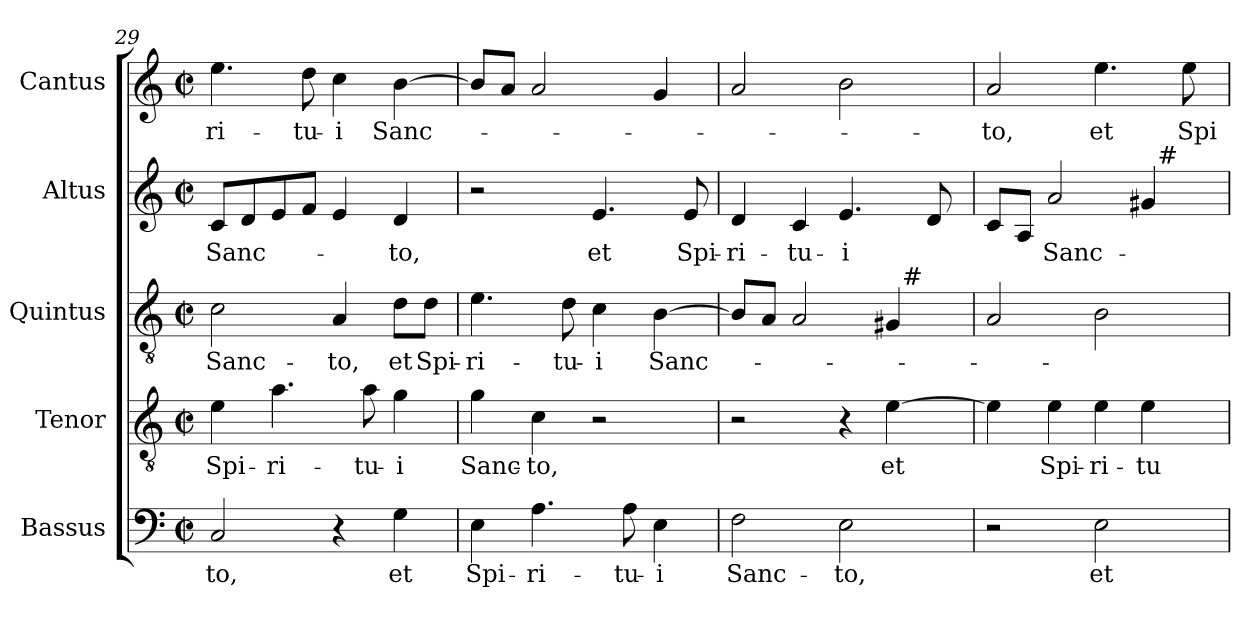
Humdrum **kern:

**kern	**text	**kern	**text	**kern	**text	**kern	**text	**kern	**text
*part5	*part5	*part4	*part4	*part3	*part3	*part2	*part2	*part1	*part1
*staff5	*staff5	*staff4	*staff4	*staff3	*staff3	*staff2	*staff2	*staff1	*staff1
*I"Bassus	*	*I"Tenor	*	*I"Quintus	*	*I"Altus	*	*I"Cantus	*
*I'B.	*	*I'T.	*	*I'Q.	*	*I'A.	*	*I'C.	*
*clefF4	*	*clefGv2	*	*clefGv2	*	*clefG2	*	*clefG2	*
*	*	*ITrd7c12	*	*ITrd7c12	*	*	*	*	*
*k[]	*	*k[]	*	*k[]	*	*k[]	*	*k[]	*
*C:	*	*C:	*	*C:	*	*C:	*	*C:	*
*M2/2	*	*M2/2	*	*M2/2	*	*M2/2	*	*M2/2	*
*met(c|)	*	*met(c|)	*	*met(c|)	*	*met(c|)	*	*met(c|)	*
=29	=29	=29	=29	=29	=29	=29	=29	=29	=29
!	!LO:LY:b:color=#000000	!	!	!	!	!	!	!	!
!	!	!	!LO:LY:b:color=#000000	!	!	!	!	!	!
!	!	!	!	!	!LO:LY:b:color=#000000	!	!	!	!
!	!	!	!	!	!	!	!LO:LY:b:color=#000000	!	!
!	!	!	!	!	!	!	!	!	!LO:LY:b:color=#000000
2Ci/	-to,	4Ei\	Spi-	2Ci\	Sanc-	8ci/L	Sanc-	4.eei\	-ri-
.	.	.	.	.	.	8di/	.	.	.
!	!	!	!LO:LY:b:color=#000000	!	!	!	!	!	!
.	.	4.Ai\	-ri-	.	.	8ei/	.	.	.
!	!	!	!	!	!	!	!	!	!LO:LY:b:color=#000000
.	.	.	.	.	.	8fi/J	.	8ddi\	-tu-
!	!	!	!	!	!LO:LY:b:color=#000000	!	!	!	!
!	!	!	!	!	!	!	!	!	!LO:LY:b:color=#000000
4r	.	.	.	4AAi/	-to,	4ei/	.	4cci\	-i
!	!	!	!LO:LY:b:color=#000000	!	!	!	!	!	!
.	.	8Ai\	-tu-	.	.	.	.	.	.
!	!LO:LY:b:color=#000000	!	!	!	!	!	!	!	!
!	!	!	!LO:LY:b:color=#000000	!	!	!	!	!	!
!	!	!	!	!	!LO:LY:b:color=#000000	!	!	!	!
!	!	!	!	!	!	!	!LO:LY:b:color=#000000	!	!
!	!	!	!	!	!	!	!	!	!LO:LY:b:color=#000000
4Gi\	et	4Gi\	-i	8Di\L	et	4di/	-to,	[>4bi\	Sanc-
!	!	!	!	!	!LO:LY:b:color=#000000	!	!	!	!
.	.	.	.	8Di\J	Spi-	.	.	.	.
!!LO:LB:g=z
=30	=30	=30	=30	=30	=30	=30	=30	=30	=30
!	!LO:LY:b:color=#000000	!	!	!	!	!	!	!	!
!	!	!	!LO:LY:b:color=#000000	!	!	!	!	!	!
!	!	!	!	!	!LO:LY:b:color=#000000	!	!	!	!
4Ei\	Spi-	4Gi\	Sanc-	4.Ei\	-ri-	2r	.	8bi/L]	.
.	.	.	.	.	.	.	.	8ai/J	.
!	!LO:LY:b:color=#000000	!	!	!	!	!	!	!	!
!	!	!	!LO:LY:b:color=#000000	!	!	!	!	!	!
4.Ai\	-ri-	4Ci\	-to,	.	.	.	.	2ai/	.
!	!	!	!	!	!LO:LY:b:color=#000000	!	!	!	!
.	.	.	.	8Di\	-tu-	.	.	.	.
!	!	!	!	!	!LO:LY:b:color=#000000	!	!	!	!
!	!	!	!	!	!	!	!LO:LY:b:color=#000000	!	!
.	.	2r	.	4Ci\	-i	4.ei/	et	.	.
!	!LO:LY:b:color=#000000	!	!	!	!	!	!	!	!
8Ai\	-tu-	.	.	.	.	.	.	.	.
!	!LO:LY:b:color=#000000	!	!	!	!	!	!	!	!
!	!	!	!	!	!LO:LY:b:color=#000000	!	!	!	!
4Ei\	-i	.	.	[>4BBi\	Sanc-	.	.	4gi/	.
!	!	!	!	!	!	!	!LO:LY:b:color=#000000	!	!
.	.	.	.	.	.	8ei/	Spi-	.	.
=31	=31	=31	=31	=31	=31	=31	=31	=31	=31
!	!LO:LY:b:color=#000000	!	!	!	!	!	!	!	!
!	!	!	!	!	!	!	!LO:LY:b:color=#000000	!	!
*	*	*	*	*^	*	*	*	*	*
2Fi\	Sanc-	2r	.	8BBi/L]	2ryy	.	4di/	-ri-	2ai/	.
.	.	.	.	8AAi/J	.	.	.	.	.	.
!	!	!	!	!	!	!	!	!LO:LY:b:color=#000000	!	!
.	.	.	.	2AAi/	.	.	4ci/	-tu-	.	.
!	!LO:LY:b:color=#000000	!	!	!	!	!	!	!	!	!
!	!	!	!	!	!	!	!	!LO:LY:b:color=#000000	!	!
2Ei\	-to,	4r	.	.	4ryy	.	4.ei/	-i	2bi\	.
!	!	!	!LO:LY:b:color=#000000	!	!	!	!	!	!	!
.	.	[>4Ei\	et	4GG#i/	32ryy	.	.	.	.	.
.	.	.	.	.	256ryy	.	.	.	.	.
!	!	!	!	!	!LO:TX:a:t=#	!	!	!	!	!
.	.	.	.	.	8ryy	.	.	.	.	.
.	.	.	.	.	.	.	8di/	.	.	.
.	.	.	.	.	16ryy	.	.	.	.	.
.	.	.	.	.	64..ryy	.	.	.	.	.
*	*	*	*	*v	*v	*	*	*	*	*
=32	=32	=32	=32	=32	=32	=32	=32	=32	=32
*	*	*	*	*^	*	*	*	*	*
!	!	!	!	!	!	!	!	!	!	!LO:LY:b:color=#000000
*	*	*	*	*v	*v	*	*^	*	*	*
2r	.	4Ei\]	.	2AAi/	.	8ci/L	2ryy	.	2ai/	-to,
.	.	.	.	.	.	8Ai/J	.	.	.	.
!	!	!	!LO:LY:b:color=#000000	!	!	!	!	!	!	!
!	!	!	!	!	!	!	!	!LO:LY:b:color=#000000	!	!
.	.	4Ei\	Spi-	.	.	2ai/	.	Sanc-	.	.
!	!LO:LY:b:color=#000000	!	!	!	!	!	!	!	!	!
!	!	!	!LO:LY:b:color=#000000	!	!	!	!	!	!	!
!	!	!	!	!	!	!	!	!	!	!LO:LY:b:color=#000000
2Ei\	et	4Ei\	-ri-	2BBi\	.	.	4ryy	.	4.eei\	et
!	!	!	!LO:LY:b:color=#000000	!	!	!	!	!	!	!
.	.	4Ei\	-tu-	.	.	4g#i/	32ryy	.	.	.
.	.	.	.	.	.	.	256ryy	.	.	.
!	!	!	!	!	!	!	!LO:TX:a:t=#	!	!	!
.	.	.	.	.	.	.	8ryy	.	.	.
!	!	!	!	!	!	!	!	!	!	!LO:LY:b:color=#000000
.	.	.	.	.	.	.	.	.	8eei\	Spi-
.	.	.	.	.	.	.	16ryy	.	.	.
.	.	.	.	.	.	.	64..ryy	.	.	.
*	*	*	*	*	*	*v	*v	*	*	*
=	=	=	=	=	=	=	=	=	=
*-	*-	*-	*-	*-	*-	*-	*-	*-	*-
